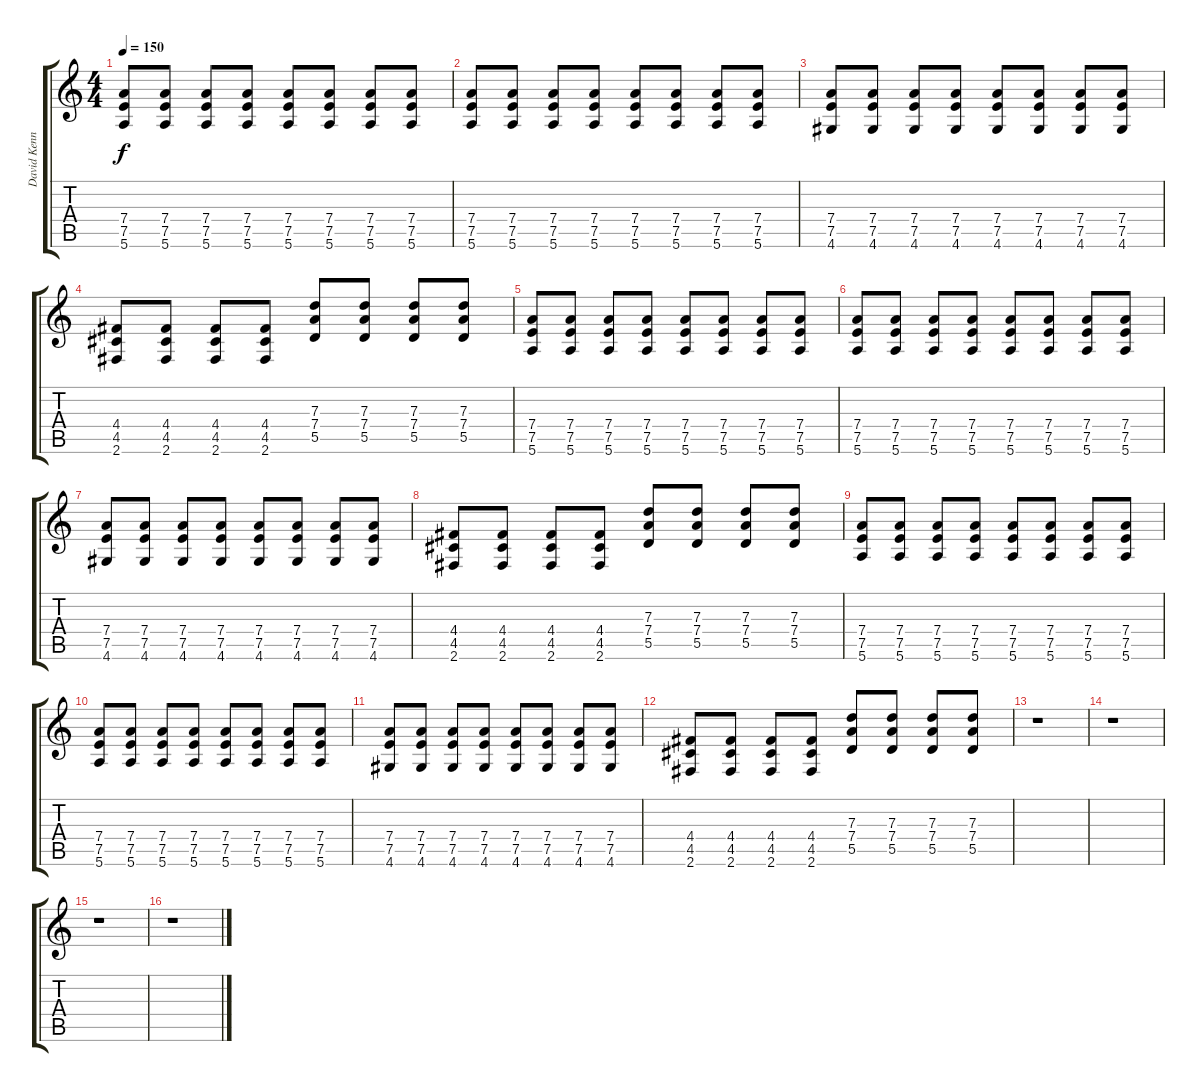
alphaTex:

\track ("David Kennedy(guitar)" "David Kenn") {instrument distortionguitar}
\staff {score tabs}
\tuning (E4 B3 G3 D3 A2 E2) {hide}
\ts (4 4)
\tempo 150
\clef g2
\ks c
(7.4 7.5 5.6).8{dy f} (7.4 7.5 5.6).8 (7.4 7.5 5.6).8 (7.4 7.5 5.6).8 (7.4 7.5 5.6).8 (7.4 7.5 5.6).8 (7.4 7.5 5.6).8 (7.4 7.5 5.6).8 |
(7.4 7.5 5.6).8 (7.4 7.5 5.6).8 (7.4 7.5 5.6).8 (7.4 7.5 5.6).8 (7.4 7.5 5.6).8 (7.4 7.5 5.6).8 (7.4 7.5 5.6).8 (7.4 7.5 5.6).8 |
(7.4 7.5 4.6).8 (7.4 7.5 4.6).8 (7.4 7.5 4.6).8 (7.4 7.5 4.6).8 (7.4 7.5 4.6).8 (7.4 7.5 4.6).8 (7.4 7.5 4.6).8 (7.4 7.5 4.6).8 |
(4.4 4.5 2.6).8 (4.4 4.5 2.6).8 (4.4 4.5 2.6).8 (4.4 4.5 2.6).8 (7.3 7.4 5.5).8 (7.3 7.4 5.5).8 (7.3 7.4 5.5).8 (7.3 7.4 5.5).8 |
(7.4 7.5 5.6).8 (7.4 7.5 5.6).8 (7.4 7.5 5.6).8 (7.4 7.5 5.6).8 (7.4 7.5 5.6).8 (7.4 7.5 5.6).8 (7.4 7.5 5.6).8 (7.4 7.5 5.6).8 |
(7.4 7.5 5.6).8 (7.4 7.5 5.6).8 (7.4 7.5 5.6).8 (7.4 7.5 5.6).8 (7.4 7.5 5.6).8 (7.4 7.5 5.6).8 (7.4 7.5 5.6).8 (7.4 7.5 5.6).8 |
(7.4 7.5 4.6).8 (7.4 7.5 4.6).8 (7.4 7.5 4.6).8 (7.4 7.5 4.6).8 (7.4 7.5 4.6).8 (7.4 7.5 4.6).8 (7.4 7.5 4.6).8 (7.4 7.5 4.6).8 |
(4.4 4.5 2.6).8 (4.4 4.5 2.6).8 (4.4 4.5 2.6).8 (4.4 4.5 2.6).8 (7.3 7.4 5.5).8 (7.3 7.4 5.5).8 (7.3 7.4 5.5).8 (7.3 7.4 5.5).8 |
(7.4 7.5 5.6).8 (7.4 7.5 5.6).8 (7.4 7.5 5.6).8 (7.4 7.5 5.6).8 (7.4 7.5 5.6).8 (7.4 7.5 5.6).8 (7.4 7.5 5.6).8 (7.4 7.5 5.6).8 |
(7.4 7.5 5.6).8 (7.4 7.5 5.6).8 (7.4 7.5 5.6).8 (7.4 7.5 5.6).8 (7.4 7.5 5.6).8 (7.4 7.5 5.6).8 (7.4 7.5 5.6).8 (7.4 7.5 5.6).8 |
(7.4 7.5 4.6).8 (7.4 7.5 4.6).8 (7.4 7.5 4.6).8 (7.4 7.5 4.6).8 (7.4 7.5 4.6).8 (7.4 7.5 4.6).8 (7.4 7.5 4.6).8 (7.4 7.5 4.6).8 |
(4.4 4.5 2.6).8 (4.4 4.5 2.6).8 (4.4 4.5 2.6).8 (4.4 4.5 2.6).8 (7.3 7.4 5.5).8 (7.3 7.4 5.5).8 (7.3 7.4 5.5).8 (7.3 7.4 5.5).8 |
r.1 |
r.1 |
r.1 |
r.1
